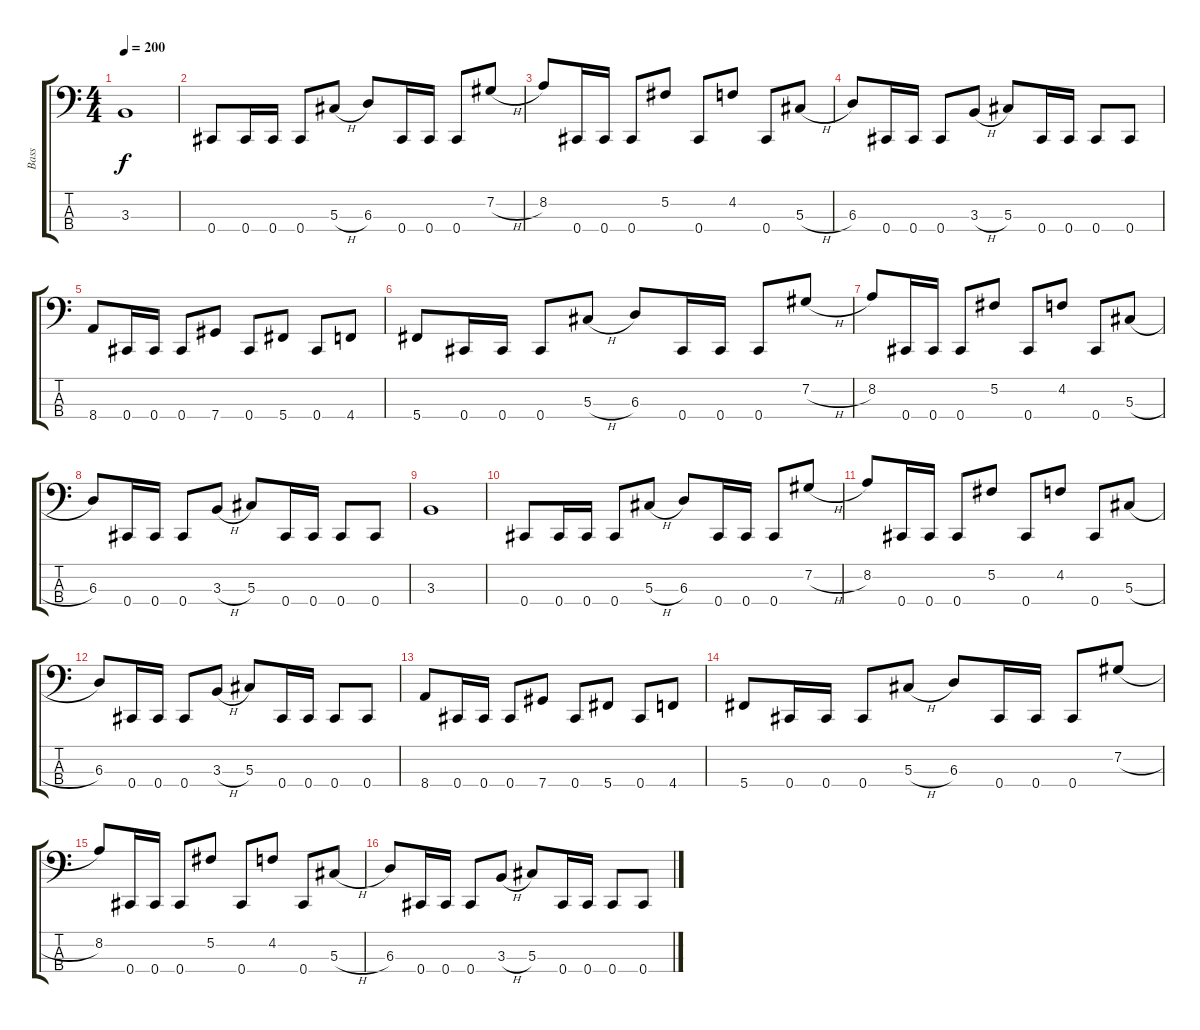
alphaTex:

\track ("Bass" "Bass") {instrument electricbassfinger}
\staff {score tabs}
\tuning (Gb2 Db2 Ab1 Db1) {hide}
\ts (4 4)
\tempo 200
\clef f4
\ks c
3.3.1{dy f} |
0.4.8 0.4.16 0.4.16 0.4.8 5.3{h}.8 6.3.8 0.4.16 0.4.16 0.4.8 7.2{h}.8 |
8.2.8 0.4.16 0.4.16 0.4.8 5.2.8 0.4.8 4.2.8 0.4.8 5.3{h}.8 |
6.3.8 0.4.16 0.4.16 0.4.8 3.3{h}.8 5.3.8 0.4.16 0.4.16 0.4.8 0.4.8 |
8.4.8 0.4.16 0.4.16 0.4.8 7.4.8 0.4.8 5.4.8 0.4.8 4.4.8 |
5.4.8 0.4.16 0.4.16 0.4.8 5.3{h}.8 6.3.8 0.4.16 0.4.16 0.4.8 7.2{h}.8 |
8.2.8 0.4.16 0.4.16 0.4.8 5.2.8 0.4.8 4.2.8 0.4.8 5.3{h}.8 |
6.3.8 0.4.16 0.4.16 0.4.8 3.3{h}.8 5.3.8 0.4.16 0.4.16 0.4.8 0.4.8 |
3.3.1 |
0.4.8 0.4.16 0.4.16 0.4.8 5.3{h}.8 6.3.8 0.4.16 0.4.16 0.4.8 7.2{h}.8 |
8.2.8 0.4.16 0.4.16 0.4.8 5.2.8 0.4.8 4.2.8 0.4.8 5.3{h}.8 |
6.3.8 0.4.16 0.4.16 0.4.8 3.3{h}.8 5.3.8 0.4.16 0.4.16 0.4.8 0.4.8 |
8.4.8 0.4.16 0.4.16 0.4.8 7.4.8 0.4.8 5.4.8 0.4.8 4.4.8 |
5.4.8 0.4.16 0.4.16 0.4.8 5.3{h}.8 6.3.8 0.4.16 0.4.16 0.4.8 7.2{h}.8 |
8.2.8 0.4.16 0.4.16 0.4.8 5.2.8 0.4.8 4.2.8 0.4.8 5.3{h}.8 |
6.3.8 0.4.16 0.4.16 0.4.8 3.3{h}.8 5.3.8 0.4.16 0.4.16 0.4.8 0.4.8
